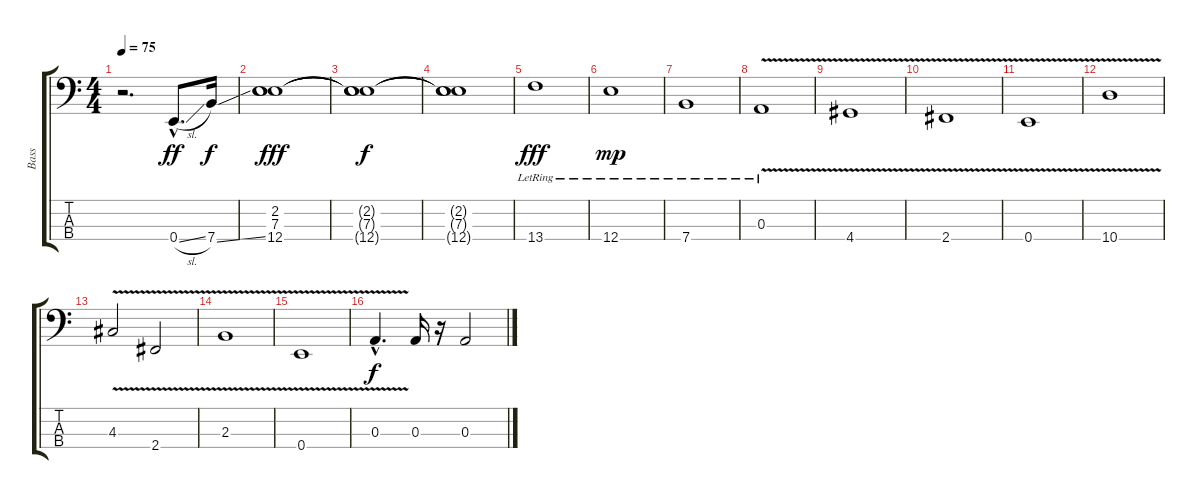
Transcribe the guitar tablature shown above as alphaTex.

\track ("Bass" "Bass") {instrument electricbassfinger}
\staff {score tabs}
\tuning (G2 D2 A1 E1) {hide}
\ts (4 4)
\tempo 75
\clef f4
\ks c
r.2{d dy ff instrument electricbassfinger} 0.4{sl hac}.8{d} 7.4{ss}.16{dy f} |
(2.2 7.3 12.4).1{dy fff} |
(2.2{t} 7.3{t} 12.4{t}).1{dy f} |
(2.2{t} 7.3{t} 12.4{t}).1 |
13.4{lr}.1{dy fff} |
12.4{lr}.1{dy mp} |
7.4{lr}.1 |
0.3{v lr}.1 |
4.4{v}.1 |
2.4{v}.1 |
0.4{v}.1 |
10.4{v}.1 |
4.3{v}.2 2.4{v}.2 |
2.3{v}.1 |
0.4{v}.1 |
0.3{v hac}.4{d dy f} 0.3.16 r.16 0.3.2
